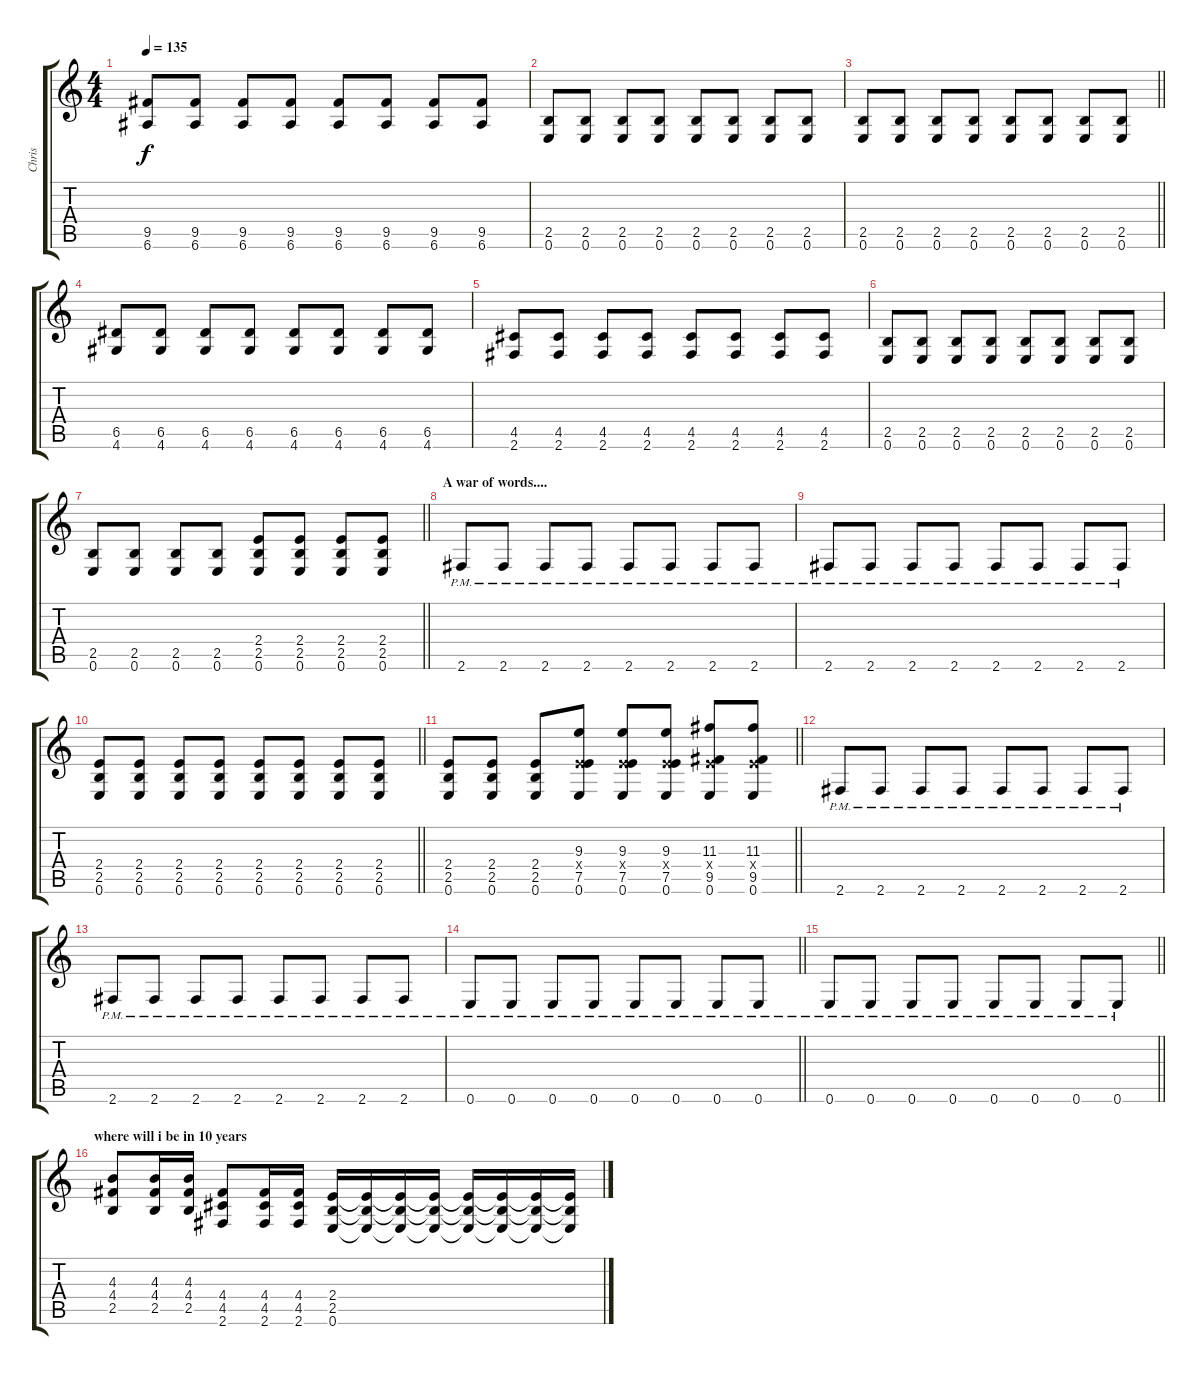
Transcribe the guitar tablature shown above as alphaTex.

\track ("Chris" "Chris") {instrument distortionguitar}
\staff {score tabs}
\tuning (E4 B3 G3 D3 A2 E2) {hide}
\ts (4 4)
\tempo 135
\clef g2
\ks c
(9.5 6.6).8{dy f} (9.5 6.6).8 (9.5 6.6).8 (9.5 6.6).8 (9.5 6.6).8 (9.5 6.6).8 (9.5 6.6).8 (9.5 6.6).8 |
(2.5 0.6).8 (2.5 0.6).8 (2.5 0.6).8 (2.5 0.6).8 (2.5 0.6).8 (2.5 0.6).8 (2.5 0.6).8 (2.5 0.6).8 |
\barLineRight lightlight
(2.5 0.6).8 (2.5 0.6).8 (2.5 0.6).8 (2.5 0.6).8 (2.5 0.6).8 (2.5 0.6).8 (2.5 0.6).8 (2.5 0.6).8 |
(6.5 4.6).8 (6.5 4.6).8 (6.5 4.6).8 (6.5 4.6).8 (6.5 4.6).8 (6.5 4.6).8 (6.5 4.6).8 (6.5 4.6).8 |
(4.5 2.6).8 (4.5 2.6).8 (4.5 2.6).8 (4.5 2.6).8 (4.5 2.6).8 (4.5 2.6).8 (4.5 2.6).8 (4.5 2.6).8 |
(2.5 0.6).8 (2.5 0.6).8 (2.5 0.6).8 (2.5 0.6).8 (2.5 0.6).8 (2.5 0.6).8 (2.5 0.6).8 (2.5 0.6).8 |
\barLineRight lightlight
(2.5 0.6).8 (2.5 0.6).8 (2.5 0.6).8 (2.5 0.6).8 (2.4 2.5 0.6).8 (2.4 2.5 0.6).8 (2.4 2.5 0.6).8 (2.4 2.5 0.6).8 |
\section ("" "A war of words....")
2.6{pm}.8 2.6{pm}.8 2.6{pm}.8 2.6{pm}.8 2.6{pm}.8 2.6{pm}.8 2.6{pm}.8 2.6{pm}.8 |
2.6{pm}.8 2.6{pm}.8 2.6{pm}.8 2.6{pm}.8 2.6{pm}.8 2.6{pm}.8 2.6{pm}.8 2.6{pm}.8 |
\barLineRight lightlight
(2.4 2.5 0.6).8 (2.4 2.5 0.6).8 (2.4 2.5 0.6).8 (2.4 2.5 0.6).8 (2.4 2.5 0.6).8 (2.4 2.5 0.6).8 (2.4 2.5 0.6).8 (2.4 2.5 0.6).8 |
\barLineRight lightlight
(2.4 2.5 0.6).8 (2.4 2.5 0.6).8 (2.4 2.5 0.6).8 (9.3 2.4{x} 7.5 0.6).8 (9.3 2.4{x} 7.5 0.6).8 (9.3 2.4{x} 7.5 0.6).8 (11.3 2.4{x} 9.5 0.6).8 (11.3 2.4{x} 9.5 0.6).8 |
2.6{pm}.8 2.6{pm}.8 2.6{pm}.8 2.6{pm}.8 2.6{pm}.8 2.6{pm}.8 2.6{pm}.8 2.6{pm}.8 |
2.6{pm}.8 2.6{pm}.8 2.6{pm}.8 2.6{pm}.8 2.6{pm}.8 2.6{pm}.8 2.6{pm}.8 2.6{pm}.8 |
\barLineRight lightlight
0.6{pm}.8 0.6{pm}.8 0.6{pm}.8 0.6{pm}.8 0.6{pm}.8 0.6{pm}.8 0.6{pm}.8 0.6{pm}.8 |
\barLineRight lightlight
0.6{pm}.8 0.6{pm}.8 0.6{pm}.8 0.6{pm}.8 0.6{pm}.8 0.6{pm}.8 0.6{pm}.8 0.6{pm}.8 |
\section ("" "where will i be in 10 years")
(4.3 4.4 2.5).8 (4.3 4.4 2.5).16 (4.3 4.4 2.5).16 (4.4 4.5 2.6).8 (4.4 4.5 2.6).16 (4.4 4.5 2.6).16 (2.4 2.5 0.6).16 (2.4{t} 2.5{t} 0.6{t}).16 (2.4{t} 2.5{t} 0.6{t}).16 (2.4{t} 2.5{t} 0.6{t}).16 (2.4{t} 2.5{t} 0.6{t}).16 (2.4{t} 2.5{t} 0.6{t}).16 (2.4{t} 2.5{t} 0.6{t}).16 (2.4{t} 2.5{t} 0.6{t}).16
